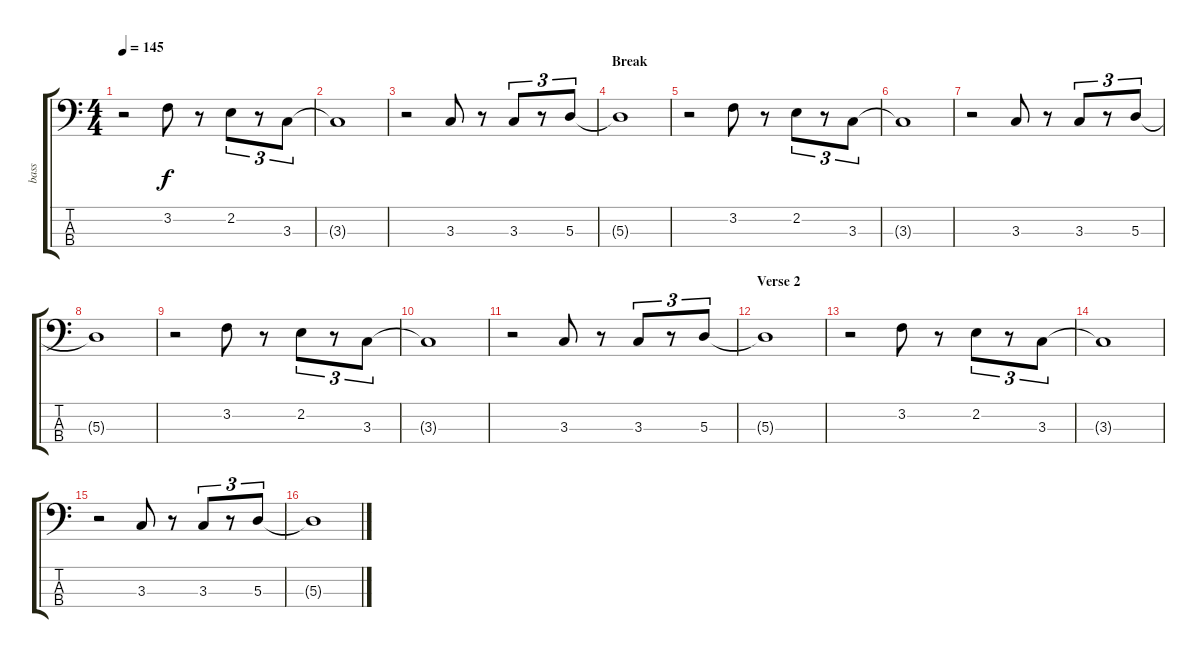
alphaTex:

\track ("bass" "bass") {instrument electricbassfinger}
\staff {score tabs}
\tuning (G2 D2 A1 E1) {hide}
\ts (4 4)
\tempo 145
\clef f4
\ks c
r.2{dy f} 3.2.8 r.8 2.2.8{tu (3 2)} r.8{tu (3 2)} 3.3.8{tu (3 2)} |
3.3{t}.1 |
r.2 3.3.8 r.8 3.3.8{tu (3 2)} r.8{tu (3 2)} 5.3.8{tu (3 2)} |
\section ("" "Break")
5.3{t}.1 |
r.2 3.2.8 r.8 2.2.8{tu (3 2)} r.8{tu (3 2)} 3.3.8{tu (3 2)} |
3.3{t}.1 |
r.2 3.3.8 r.8 3.3.8{tu (3 2)} r.8{tu (3 2)} 5.3.8{tu (3 2)} |
5.3{t}.1 |
r.2 3.2.8 r.8 2.2.8{tu (3 2)} r.8{tu (3 2)} 3.3.8{tu (3 2)} |
3.3{t}.1 |
r.2 3.3.8 r.8 3.3.8{tu (3 2)} r.8{tu (3 2)} 5.3.8{tu (3 2)} |
\section ("" "Verse 2")
5.3{t}.1 |
r.2 3.2.8 r.8 2.2.8{tu (3 2)} r.8{tu (3 2)} 3.3.8{tu (3 2)} |
3.3{t}.1 |
r.2 3.3.8 r.8 3.3.8{tu (3 2)} r.8{tu (3 2)} 5.3.8{tu (3 2)} |
5.3{t}.1
